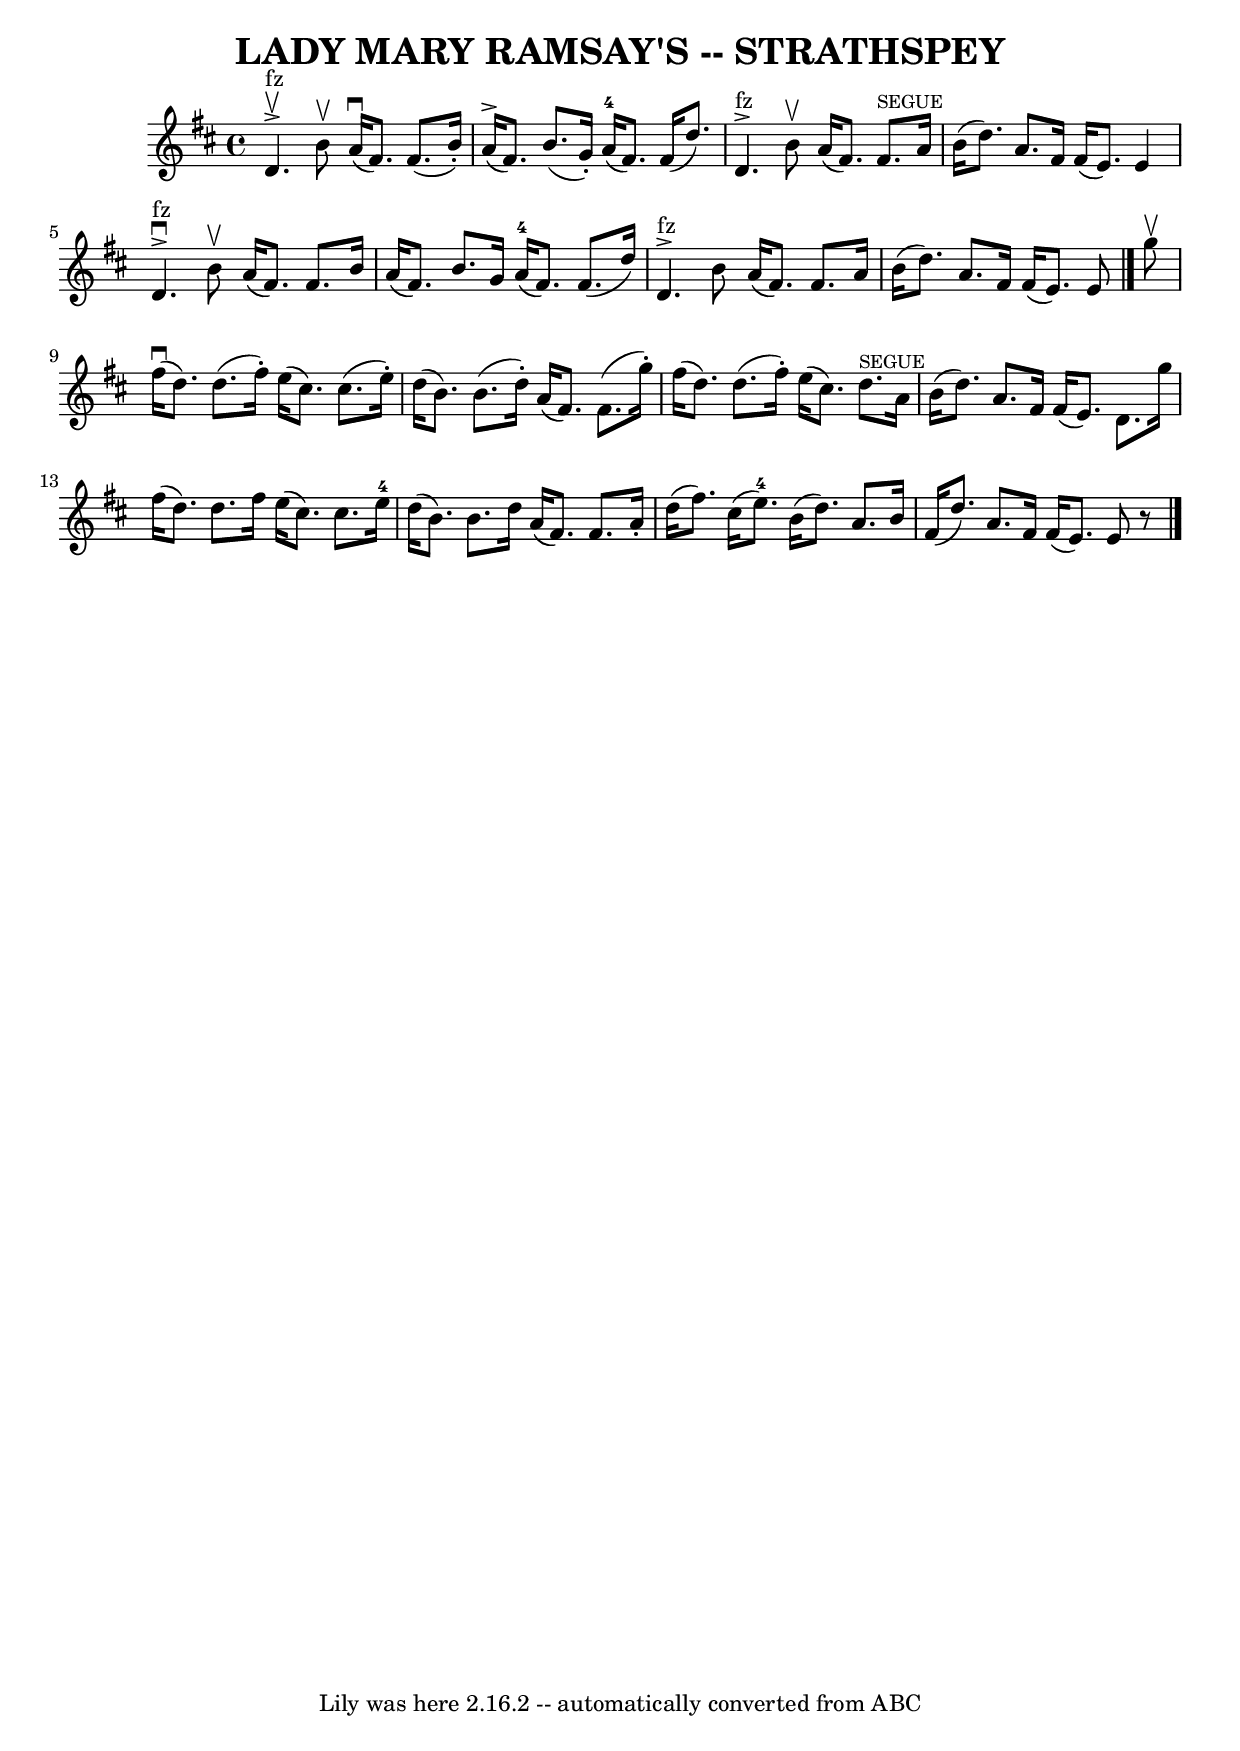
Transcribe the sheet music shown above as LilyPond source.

\version "2.7.40"
\include "Mammoth.ily"
\header {
	%% book = "Ryan's Mammoth Collection of Fiddle Tunes"
	crossRefNumber = "1"
	footnotes = ""
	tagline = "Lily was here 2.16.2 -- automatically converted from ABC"
	title = "LADY MARY RAMSAY'S -- STRATHSPEY"
}
voicedefault =  {
\set Score.defaultBarType = "empty"

 \override Staff.TimeSignature #'style = #'C
 \time 4/4 \key d \major d'4.^"fz"^\upbow^\accent b'8^\upbow a'16 
(^\downbow fis'8.) fis'8. (b'16 -.)   |
 a'16 (^\accent   
fis'8.) b'8. (g'16 -.) a'16-4(fis'8.) fis'16 (d''8. 
)   |
 d'4.^"fz"^\accent b'8^\upbow a'16 (fis'8.)   
fis'8.^\segue a'16    |
 b'16 (d''8.) a'8. fis'16    
fis'16 (e'8.) e'4    |
 d'4.^"fz"^\accent^\downbow b'8 
^\upbow a'16 (fis'8.) fis'8. b'16    |
 a'16 (fis'8.  
-) b'8. g'16 a'16-4(fis'8.) fis'8. (d''16)   
|
 d'4.^"fz"^\accent b'8 a'16 (fis'8.) fis'8. a'16 
   |
 b'16 (d''8.) a'8. fis'16 fis'16 (e'8.) e'8  
  \bar "|." g''8^\upbow   |
 fis''16 (^\downbow d''8.)   
d''8. (fis''16 -.) e''16 (cis''8.) cis''8. (e''16 -.)   
|
 d''16 (b'8.) b'8. (d''16 -.) a'16 (fis'8.)   
fis'8. (g''16 -.)   |
 fis''16 (d''8.) d''8. (fis''16 
-.) e''16 (cis''8.) d''8.^\segue a'16    |
 b'16 (
d''8.) a'8. fis'16 fis'16 (e'8.) d'8. g''16    |
   
 fis''16 (d''8.) d''8. fis''16 e''16 (cis''8.) cis''8.   
 e''16-4   |
 d''16 (b'8.) b'8. d''16    |
 a'16 
(fis'8.) fis'8. a'16 -.   |
 d''16 (fis''8.)   
cis''16 (e''8.-4) b'16 (d''8.) a'8. b'16    |
   
fis'16 (d''8.) a'8. fis'16 fis'16 (e'8.) e'8    r8   
\bar "|."   
}

\score{
    <<

	\context Staff="default"
	{
	    \voicedefault 
	}

    >>
	\layout {
	}
	\midi {}
}
